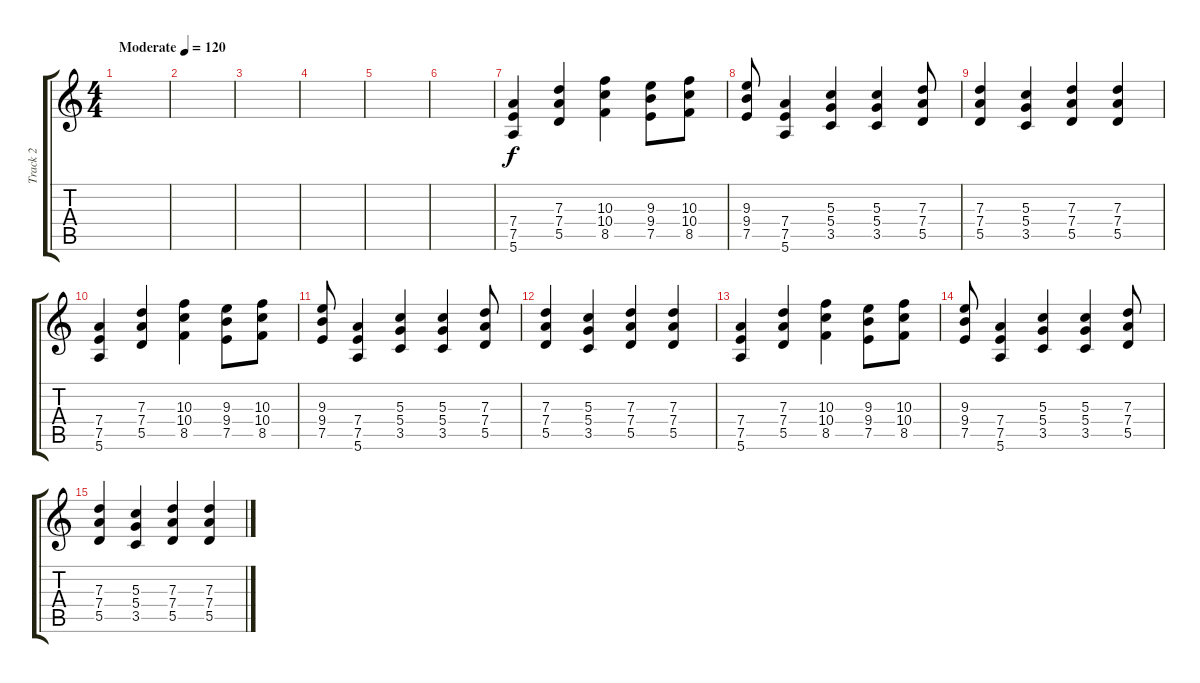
\track ("Track 2" "Track 2") {instrument distortionguitar}
\staff {score tabs}
\tuning (E4 B3 G3 D3 A2 E2) {hide}
\ts (4 4)
\tempo (120 "Moderate")
\clef g2
\ks c
|
|
|
|
|
|
(7.4 7.5 5.6).4 (7.3 7.4 5.5).4 (10.3 10.4 8.5).4 (9.3 9.4 7.5).8 (10.3 10.4 8.5).8 |
(9.3 9.4 7.5).8 (7.4 7.5 5.6).4 (5.3 5.4 3.5).4 (5.3 5.4 3.5).4 (7.3 7.4 5.5).8 |
(7.3 7.4 5.5).4 (5.3 5.4 3.5).4 (7.3 7.4 5.5).4 (7.3 7.4 5.5).4 |
(7.4 7.5 5.6).4 (7.3 7.4 5.5).4 (10.3 10.4 8.5).4 (9.3 9.4 7.5).8 (10.3 10.4 8.5).8 |
(9.3 9.4 7.5).8 (7.4 7.5 5.6).4 (5.3 5.4 3.5).4 (5.3 5.4 3.5).4 (7.3 7.4 5.5).8 |
(7.3 7.4 5.5).4 (5.3 5.4 3.5).4 (7.3 7.4 5.5).4 (7.3 7.4 5.5).4 |
(7.4 7.5 5.6).4 (7.3 7.4 5.5).4 (10.3 10.4 8.5).4 (9.3 9.4 7.5).8 (10.3 10.4 8.5).8 |
(9.3 9.4 7.5).8 (7.4 7.5 5.6).4 (5.3 5.4 3.5).4 (5.3 5.4 3.5).4 (7.3 7.4 5.5).8 |
(7.3 7.4 5.5).4 (5.3 5.4 3.5).4 (7.3 7.4 5.5).4 (7.3 7.4 5.5).4
